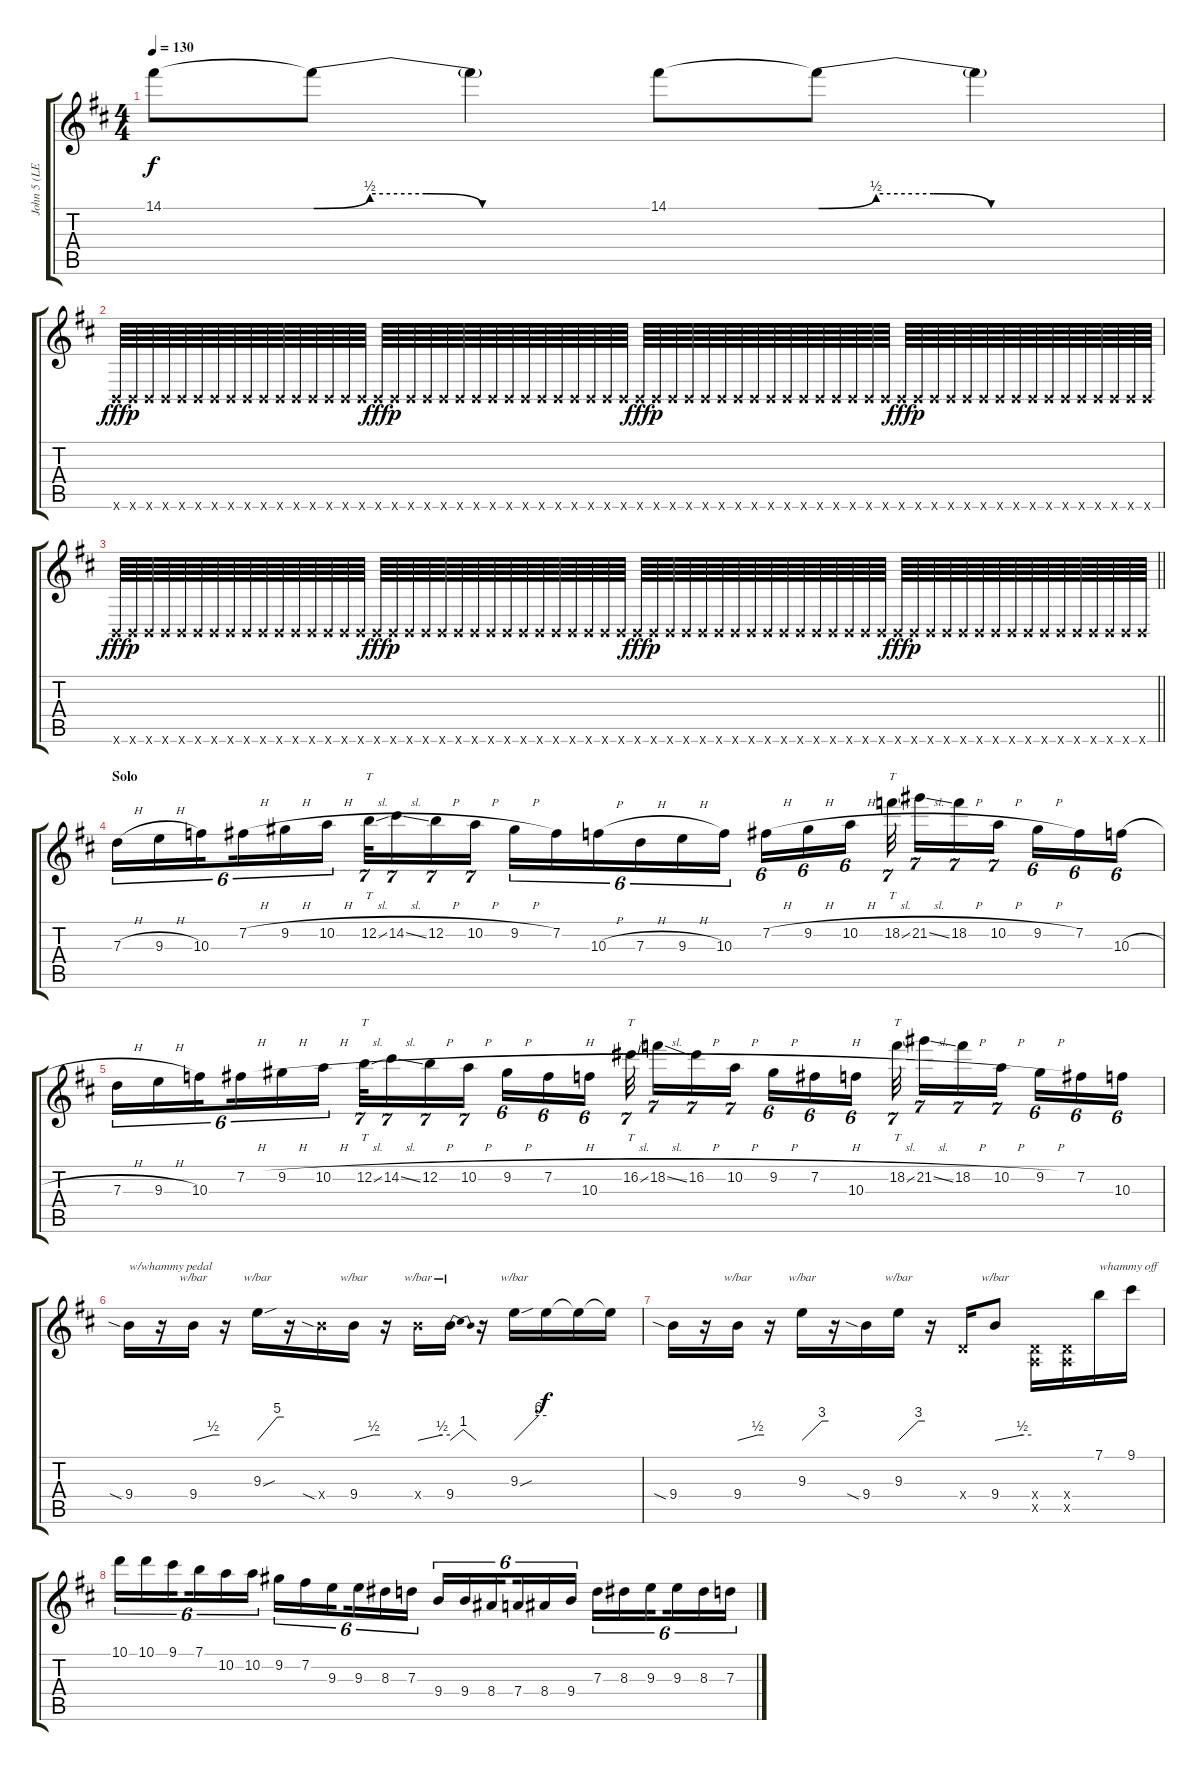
\track ("John 5 (LEAD)" "John 5 (LE") {instrument overdrivenguitar}
\staff {score tabs}
\tuning (E4 B3 G3 D3 A2 B1) {hide}
\ts (4 4)
\tempo 130
\clef g2
\ks d
14.1.8{dy f} 14.1{be (custom 0 0 10 2 20 2 30 0 60 0) t}.8 14.1{t}.4 14.1.8 14.1{be (custom 0 0 10 2 20 2 30 0 60 0) t}.8 14.1{t}.4 |
0.6{x}.64{dy fff} 0.6{x}.64{dy p} 0.6{x}.64 0.6{x}.64 0.6{x}.64 0.6{x}.64 0.6{x}.64 0.6{x}.64 0.6{x}.64 0.6{x}.64 0.6{x}.64 0.6{x}.64 0.6{x}.64 0.6{x}.64 0.6{x}.64 0.6{x}.64 0.6{x}.64{dy fff} 0.6{x}.64{dy p} 0.6{x}.64 0.6{x}.64 0.6{x}.64 0.6{x}.64 0.6{x}.64 0.6{x}.64 0.6{x}.64 0.6{x}.64 0.6{x}.64 0.6{x}.64 0.6{x}.64 0.6{x}.64 0.6{x}.64 0.6{x}.64 0.6{x}.64{dy fff} 0.6{x}.64{dy p} 0.6{x}.64 0.6{x}.64 0.6{x}.64 0.6{x}.64 0.6{x}.64 0.6{x}.64 0.6{x}.64 0.6{x}.64 0.6{x}.64 0.6{x}.64 0.6{x}.64 0.6{x}.64 0.6{x}.64 0.6{x}.64 0.6{x}.64{dy fff} 0.6{x}.64{dy p} 0.6{x}.64 0.6{x}.64 0.6{x}.64 0.6{x}.64 0.6{x}.64 0.6{x}.64 0.6{x}.64 0.6{x}.64 0.6{x}.64 0.6{x}.64 0.6{x}.64 0.6{x}.64 0.6{x}.64 0.6{x}.64 |
\barLineRight lightlight
0.6{x}.64{dy fff} 0.6{x}.64{dy p} 0.6{x}.64 0.6{x}.64 0.6{x}.64 0.6{x}.64 0.6{x}.64 0.6{x}.64 0.6{x}.64 0.6{x}.64 0.6{x}.64 0.6{x}.64 0.6{x}.64 0.6{x}.64 0.6{x}.64 0.6{x}.64 0.6{x}.64{dy fff} 0.6{x}.64{dy p} 0.6{x}.64 0.6{x}.64 0.6{x}.64 0.6{x}.64 0.6{x}.64 0.6{x}.64 0.6{x}.64 0.6{x}.64 0.6{x}.64 0.6{x}.64 0.6{x}.64 0.6{x}.64 0.6{x}.64 0.6{x}.64 0.6{x}.64{dy fff} 0.6{x}.64{dy p} 0.6{x}.64 0.6{x}.64 0.6{x}.64 0.6{x}.64 0.6{x}.64 0.6{x}.64 0.6{x}.64 0.6{x}.64 0.6{x}.64 0.6{x}.64 0.6{x}.64 0.6{x}.64 0.6{x}.64 0.6{x}.64 0.6{x}.64{dy fff} 0.6{x}.64{dy p} 0.6{x}.64 0.6{x}.64 0.6{x}.64 0.6{x}.64 0.6{x}.64 0.6{x}.64 0.6{x}.64 0.6{x}.64 0.6{x}.64 0.6{x}.64 0.6{x}.64 0.6{x}.64 0.6{x}.64 0.6{x}.64 |
\section ("" "Solo")
7.3{h}.16{tu (6 4)} 9.3{h}.16{tu (6 4)} 10.3.16{tu (6 4) beam splitsecondary} 7.2{h}.16{tu (6 4)} 9.2{h}.16{tu (6 4)} 10.2{h}.16{tu (6 4)} 12.2{sl}.32{tt tu (7 4)} 14.2{sl}.16{tu (7 4)} 12.2{h}.16{tu (7 4)} 10.2{h}.16{tu (7 4) beam splitsecondary} 9.2{h}.16{tu (6 4)} 7.2.16{tu (6 4)} 10.3{h}.16{tu (6 4)} 7.3{h}.16{tu (6 4)} 9.3{h}.16{tu (6 4)} 10.3.16{tu (6 4) beam splitsecondary} 7.2{h}.16{tu (6 4)} 9.2{h}.16{tu (6 4)} 10.2{h}.16{tu (6 4)} 18.2{sl}.32{tt tu (7 4)} 21.2{sl}.16{tu (7 4)} 18.2{h}.16{tu (7 4)} 10.2{h}.16{tu (7 4) beam splitsecondary} 9.2{h}.16{tu (6 4)} 7.2.16{tu (6 4)} 10.3{h}.16{tu (6 4)} |
7.3{h}.16{tu (6 4)} 9.3{h}.16{tu (6 4)} 10.3.16{tu (6 4) beam splitsecondary} 7.2{h}.16{tu (6 4)} 9.2{h}.16{tu (6 4)} 10.2{h}.16{tu (6 4)} 12.2{sl}.32{tt tu (7 4)} 14.2{sl}.16{tu (7 4)} 12.2{h}.16{tu (7 4)} 10.2{h}.16{tu (7 4) beam splitsecondary} 9.2{h}.16{tu (6 4)} 7.2{h}.16{tu (6 4)} 10.3.16{tu (6 4)} 16.2{sl}.32{tt tu (7 4)} 18.2{sl}.16{tu (7 4)} 16.2{h}.16{tu (7 4)} 10.2{h}.16{tu (7 4) beam splitsecondary} 9.2{h}.16{tu (6 4)} 7.2{h}.16{tu (6 4)} 10.3.16{tu (6 4)} 18.2{sl}.32{tt tu (7 4)} 21.2{sl}.16{tu (7 4)} 18.2{h}.16{tu (7 4)} 10.2{h}.16{tu (7 4) beam splitsecondary} 9.2{h}.16{tu (6 4)} 7.2.16{tu (6 4)} 10.3.16{tu (6 4)} |
9.4{sia}.16{txt "w/whammy pedal"} r.16 9.4.16{tbe (custom default 0 0 45 2 60 2)} r.16 9.3{sou}.16{tbe (custom default 0 0 45 20 60 20)} r.16 9.4{sia x}.16 9.4.16{tbe (custom default 0 0 45 2 60 2)} r.16 9.4{x}.16{tbe (custom default 0 0 45 2 60 2)} 9.4.16{tbe (dip default 0 0 30 4 60 0)} r.16 9.3{sou}.16{tbe (custom default 0 0 45 24 60 24)} 9.3{t}.16{dy f} 9.3{t}.16 9.3{t}.16 |
9.4{sia}.16 r.16 9.4.16{tbe (custom default 0 0 45 2 60 2)} r.16 9.3.16{tbe (custom default 0 0 45 12 60 12)} r.16 9.4{sia}.16 9.3.16{tbe (custom default 0 0 45 12 60 12)} r.16 0.4{x}.16 9.4.8{tbe (custom default 0 0 45 2 60 2)} (0.4{x} 0.5{x}).16 (0.4{x} 0.5{x}).16 7.1.16{txt "whammy off"} 9.1.16 |
10.1.16{tu (6 4)} 10.1.16{tu (6 4)} 9.1.16{tu (6 4) beam splitsecondary} 7.1.16{tu (6 4)} 10.2.16{tu (6 4)} 10.2.16{tu (6 4)} 9.2.16{tu (6 4)} 7.2.16{tu (6 4)} 9.3.16{tu (6 4) beam splitsecondary} 9.3.16{tu (6 4)} 8.3.16{tu (6 4)} 7.3.16{tu (6 4)} 9.4.16{tu (6 4)} 9.4.16{tu (6 4)} 8.4.16{tu (6 4) beam splitsecondary} 7.4.16{tu (6 4)} 8.4.16{tu (6 4)} 9.4.16{tu (6 4)} 7.3.16{tu (6 4)} 8.3.16{tu (6 4)} 9.3.16{tu (6 4) beam splitsecondary} 9.3.16{tu (6 4)} 8.3.16{tu (6 4)} 7.3.16{tu (6 4)}
